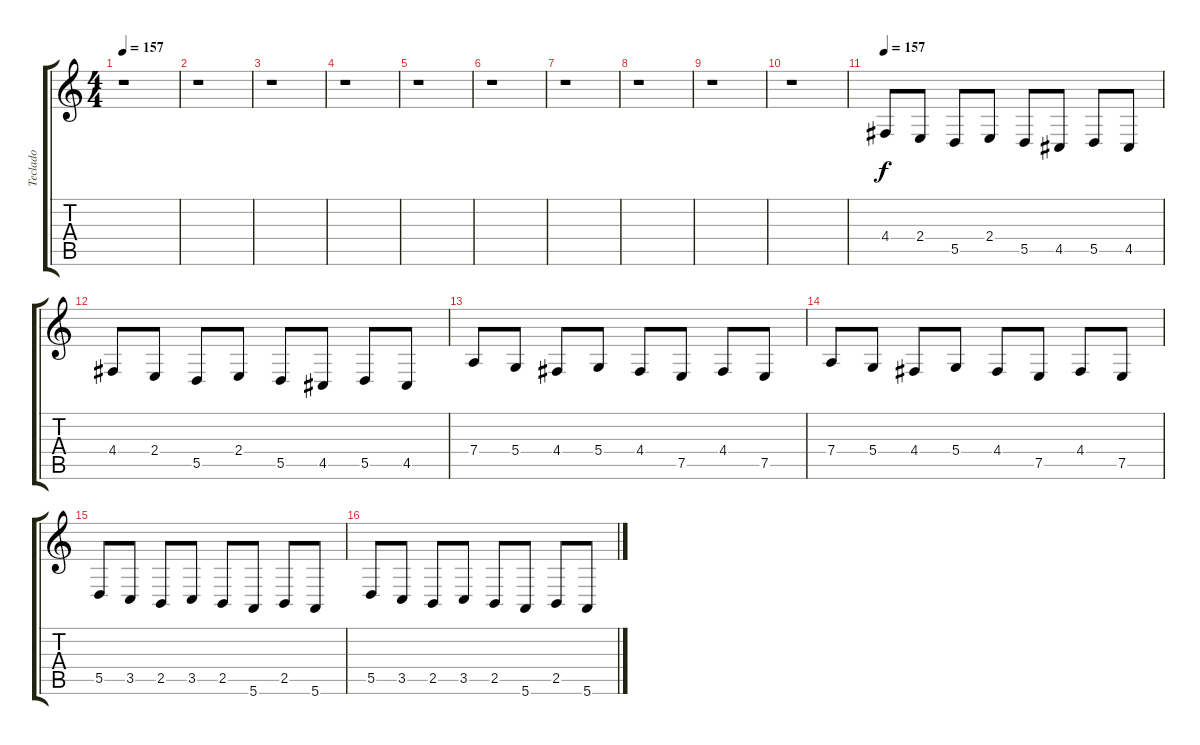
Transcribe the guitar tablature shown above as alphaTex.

\track ("Teclado" "Teclado") {instrument acousticgrandpiano}
\staff {score tabs}
\tuning (E4 B3 G3 D3 A2 E2) {hide}
\ts (4 4)
\tempo 157
\clef g2
\ks c
r.1{dy f} |
r.1 |
r.1 |
r.1 |
r.1 |
r.1 |
r.1 |
r.1 |
r.1 |
r.1 |
\tempo 157
4.4.8 2.4.8 5.5.8 2.4.8 5.5.8 4.5.8 5.5.8 4.5.8 |
4.4.8 2.4.8 5.5.8 2.4.8 5.5.8 4.5.8 5.5.8 4.5.8 |
7.4.8 5.4.8 4.4.8 5.4.8 4.4.8 7.5.8 4.4.8 7.5.8 |
7.4.8 5.4.8 4.4.8 5.4.8 4.4.8 7.5.8 4.4.8 7.5.8 |
5.5.8 3.5.8 2.5.8 3.5.8 2.5.8 5.6.8 2.5.8 5.6.8 |
5.5.8 3.5.8 2.5.8 3.5.8 2.5.8 5.6.8 2.5.8 5.6.8
